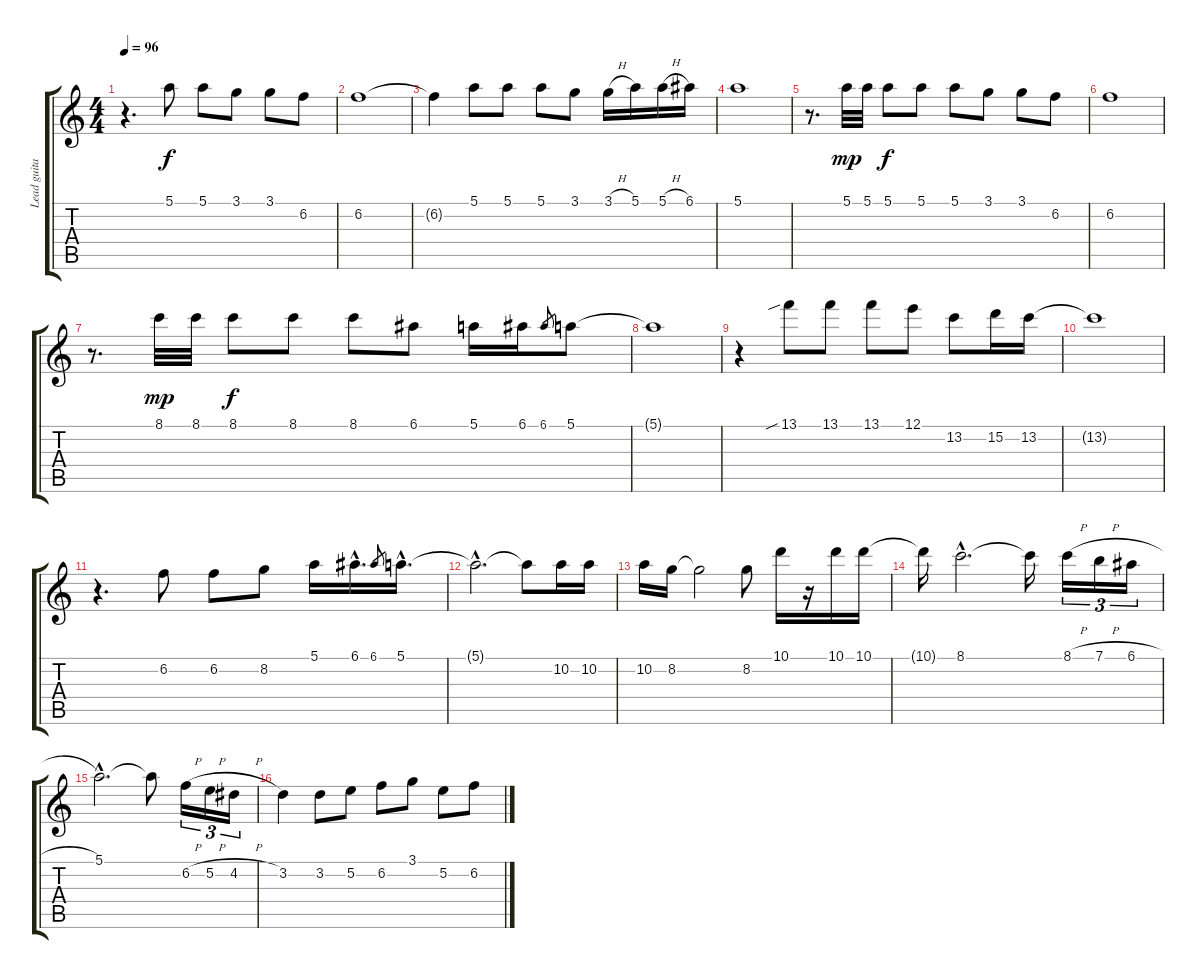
\track ("Lead guitar" "Lead guita") {instrument acousticguitarsteel}
\staff {score tabs}
\tuning (E4 B3 G3 D3 A2 E2) {hide}
\ts (4 4)
\tempo 96
\clef g2
\ks c
r.4{d dy f} 5.1.8 5.1.8 3.1.8 3.1.8 6.2.8 |
6.2.1 |
6.2{t}.4 5.1.8 5.1.8 5.1.8 3.1.8 3.1{h}.16 5.1.16 5.1{h}.16 6.1.16 |
5.1.1 |
r.8{d} 5.1.32{dy mp} 5.1.32 5.1.8{dy f} 5.1.8 5.1.8 3.1.8 3.1.8 6.2.8 |
6.2.1 |
r.8{d} 8.1.32{dy mp} 8.1.32 8.1.8{dy f} 8.1.8 8.1.8 6.1.8 5.1.16 6.1.16 6.1.8{gr} 5.1.8 |
5.1{t}.1 |
r.4 13.1{sib}.8 13.1.8 13.1.8 12.1.8 13.2.8 15.2.16 13.2.16 |
13.2{t}.1 |
r.4{d} 6.2.8 6.2.8 8.2.8 5.1.16 6.1{hac}.16{d} 6.1.8{gr} 5.1{hac}.16{d} |
5.1{hac t}.2{d} 5.1{t}.8 10.2.16 10.2.16 |
10.2.16 8.2.16 8.2{t}.2 8.2.8 10.1.16 r.16 10.1.16 10.1.16 |
10.1{t}.16 8.1{hac}.2{d} 8.1{t}.16 8.1{h}.16{tu (3 2)} 7.1{h}.16{tu (3 2)} 6.1{h}.16{tu (3 2)} |
5.1{hac}.2{d} 5.1{t}.8 6.2{h}.16{tu (3 2)} 5.2{h}.16{tu (3 2)} 4.2{h}.16{tu (3 2)} |
3.2.4 3.2.8 5.2.8 6.2.8 3.1.8 5.2.8 6.2.8
